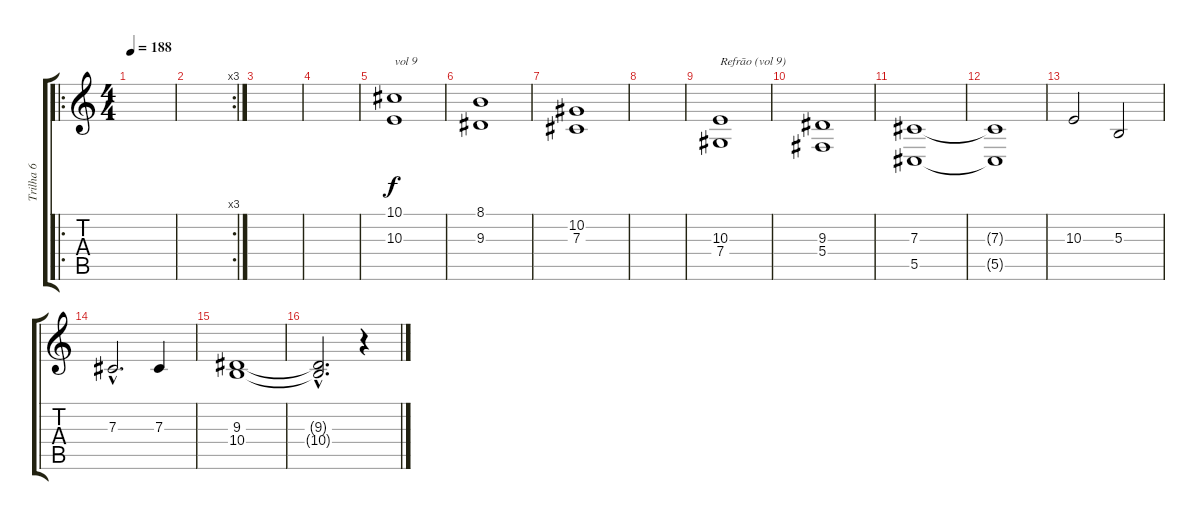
\track ("Trilha 6" "Trilha 6") {instrument synthstrings1}
\staff {score tabs}
\tuning (Eb4 Bb3 Gb3 Db3 Ab2 Eb2) {hide}
\ro
\ts (4 4)
\tempo 188
\clef g2
\ks c
|
\rc 3
|
|
|
(10.1 10.3).1{txt "vol 9"} |
(8.1 9.3).1 |
(10.2 7.3).1 |
|
(10.3 7.4).1{txt "Refrão (vol 9)" volume 9} |
(9.3 5.4).1 |
(7.3 5.5).1 |
(7.3{t} 5.5{t}).1 |
10.3.2 5.3.2 |
7.3{hac}.2{d} 7.3.4 |
(9.3 10.4).1 |
(9.3{hac t} 10.4{hac t}).2{d} r.4
